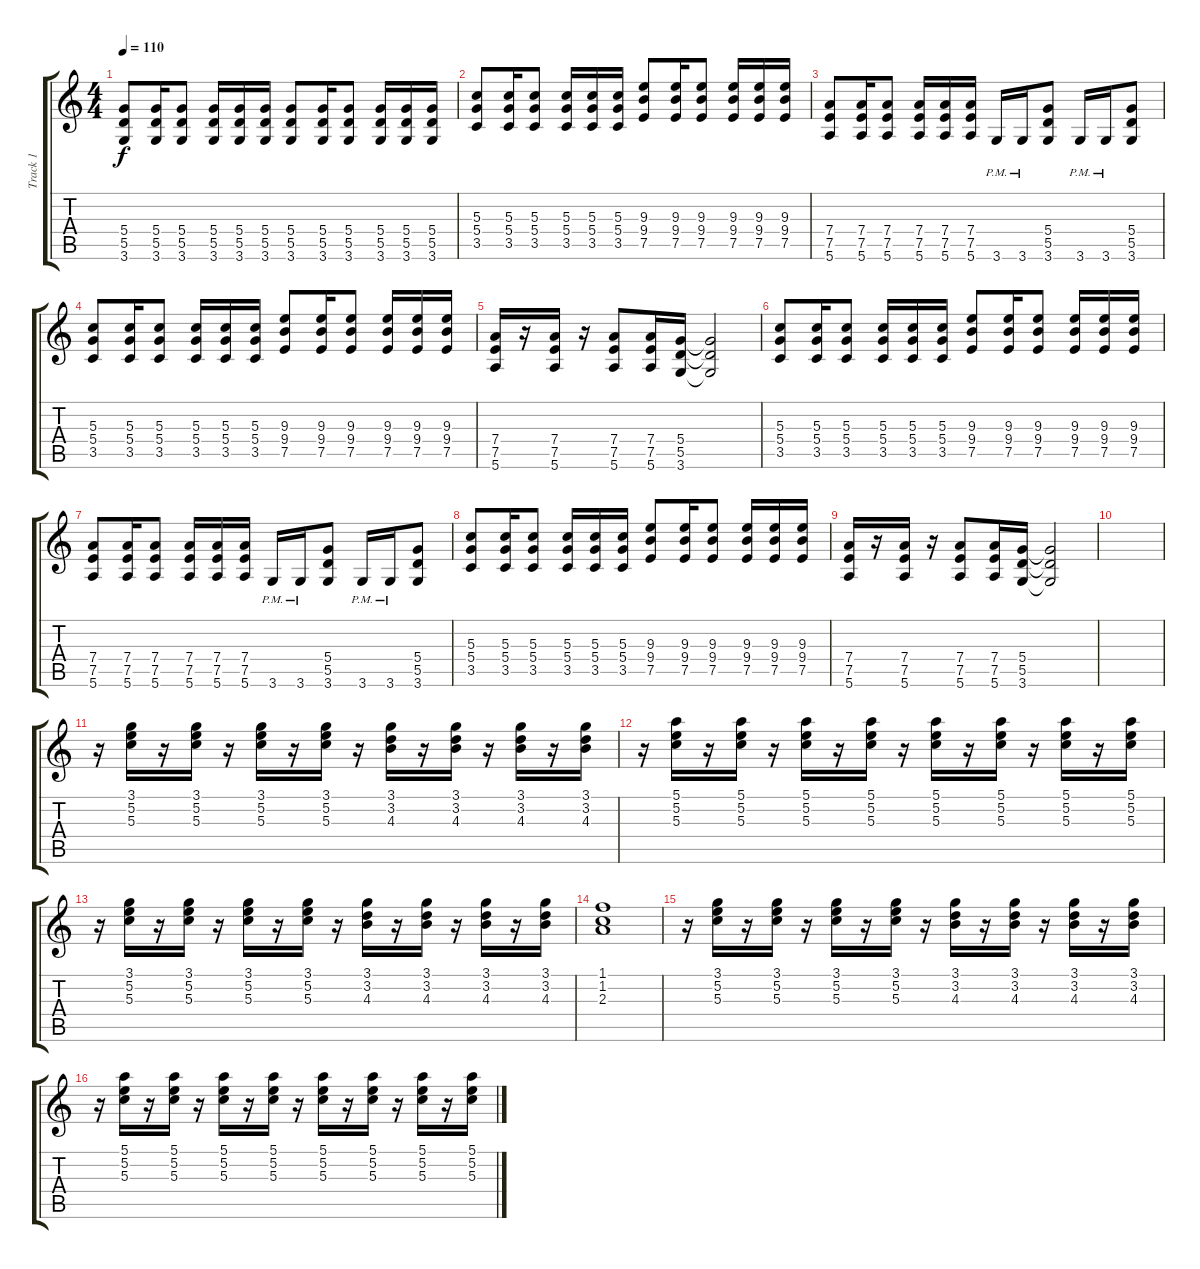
\track ("Track 1" "Track 1") {instrument distortionguitar}
\staff {score tabs}
\tuning (E4 B3 G3 D3 A2 E2) {hide}
\ts (4 4)
\tempo 110
\clef g2
\ks c
(5.4 5.5 3.6).8{dy f} (5.4 5.5 3.6).16 (5.4 5.5 3.6).8 (5.4 5.5 3.6).16 (5.4 5.5 3.6).16 (5.4 5.5 3.6).16 (5.4 5.5 3.6).8 (5.4 5.5 3.6).16 (5.4 5.5 3.6).8 (5.4 5.5 3.6).16 (5.4 5.5 3.6).16 (5.4 5.5 3.6).16 |
(5.3 5.4 3.5).8 (5.3 5.4 3.5).16 (5.3 5.4 3.5).8 (5.3 5.4 3.5).16 (5.3 5.4 3.5).16 (5.3 5.4 3.5).16 (9.3 9.4 7.5).8 (9.3 9.4 7.5).16 (9.3 9.4 7.5).8 (9.3 9.4 7.5).16 (9.3 9.4 7.5).16 (9.3 9.4 7.5).16 |
(7.4 7.5 5.6).8 (7.4 7.5 5.6).16 (7.4 7.5 5.6).8 (7.4 7.5 5.6).16 (7.4 7.5 5.6).16 (7.4 7.5 5.6).16 3.6{pm}.16 3.6{pm}.16 (5.4 5.5 3.6).8 3.6{pm}.16 3.6{pm}.16 (5.4 5.5 3.6).8 |
(5.3 5.4 3.5).8 (5.3 5.4 3.5).16 (5.3 5.4 3.5).8 (5.3 5.4 3.5).16 (5.3 5.4 3.5).16 (5.3 5.4 3.5).16 (9.3 9.4 7.5).8 (9.3 9.4 7.5).16 (9.3 9.4 7.5).8 (9.3 9.4 7.5).16 (9.3 9.4 7.5).16 (9.3 9.4 7.5).16 |
(7.4 7.5 5.6).16 r.16 (7.4 7.5 5.6).16 r.16 (7.4 7.5 5.6).8 (7.4 7.5 5.6).16 (5.4 5.5 3.6).16 (5.4{t} 5.5{t} 3.6{t}).2 |
(5.3 5.4 3.5).8 (5.3 5.4 3.5).16 (5.3 5.4 3.5).8 (5.3 5.4 3.5).16 (5.3 5.4 3.5).16 (5.3 5.4 3.5).16 (9.3 9.4 7.5).8 (9.3 9.4 7.5).16 (9.3 9.4 7.5).8 (9.3 9.4 7.5).16 (9.3 9.4 7.5).16 (9.3 9.4 7.5).16 |
(7.4 7.5 5.6).8 (7.4 7.5 5.6).16 (7.4 7.5 5.6).8 (7.4 7.5 5.6).16 (7.4 7.5 5.6).16 (7.4 7.5 5.6).16 3.6{pm}.16 3.6{pm}.16 (5.4 5.5 3.6).8 3.6{pm}.16 3.6{pm}.16 (5.4 5.5 3.6).8 |
(5.3 5.4 3.5).8 (5.3 5.4 3.5).16 (5.3 5.4 3.5).8 (5.3 5.4 3.5).16 (5.3 5.4 3.5).16 (5.3 5.4 3.5).16 (9.3 9.4 7.5).8 (9.3 9.4 7.5).16 (9.3 9.4 7.5).8 (9.3 9.4 7.5).16 (9.3 9.4 7.5).16 (9.3 9.4 7.5).16 |
(7.4 7.5 5.6).16 r.16 (7.4 7.5 5.6).16 r.16 (7.4 7.5 5.6).8 (7.4 7.5 5.6).16 (5.4 5.5 3.6).16 (5.4{t} 5.5{t} 3.6{t}).2 |
|
r.16{instrument electricguitarclean} (3.1 5.2 5.3).16 r.16 (3.1 5.2 5.3).16 r.16 (3.1 5.2 5.3).16 r.16 (3.1 5.2 5.3).16 r.16 (3.1 3.2 4.3).16 r.16 (3.1 3.2 4.3).16 r.16 (3.1 3.2 4.3).16 r.16 (3.1 3.2 4.3).16 |
r.16 (5.1 5.2 5.3).16 r.16 (5.1 5.2 5.3).16 r.16 (5.1 5.2 5.3).16 r.16 (5.1 5.2 5.3).16 r.16 (5.1 5.2 5.3).16 r.16 (5.1 5.2 5.3).16 r.16 (5.1 5.2 5.3).16 r.16 (5.1 5.2 5.3).16 |
r.16 (3.1 5.2 5.3).16 r.16 (3.1 5.2 5.3).16 r.16 (3.1 5.2 5.3).16 r.16 (3.1 5.2 5.3).16 r.16 (3.1 3.2 4.3).16 r.16 (3.1 3.2 4.3).16 r.16 (3.1 3.2 4.3).16 r.16 (3.1 3.2 4.3).16 |
(1.1 1.2 2.3).1 |
r.16 (3.1 5.2 5.3).16 r.16 (3.1 5.2 5.3).16 r.16 (3.1 5.2 5.3).16 r.16 (3.1 5.2 5.3).16 r.16 (3.1 3.2 4.3).16 r.16 (3.1 3.2 4.3).16 r.16 (3.1 3.2 4.3).16 r.16 (3.1 3.2 4.3).16 |
r.16 (5.1 5.2 5.3).16 r.16 (5.1 5.2 5.3).16 r.16 (5.1 5.2 5.3).16 r.16 (5.1 5.2 5.3).16 r.16 (5.1 5.2 5.3).16 r.16 (5.1 5.2 5.3).16 r.16 (5.1 5.2 5.3).16 r.16 (5.1 5.2 5.3).16
